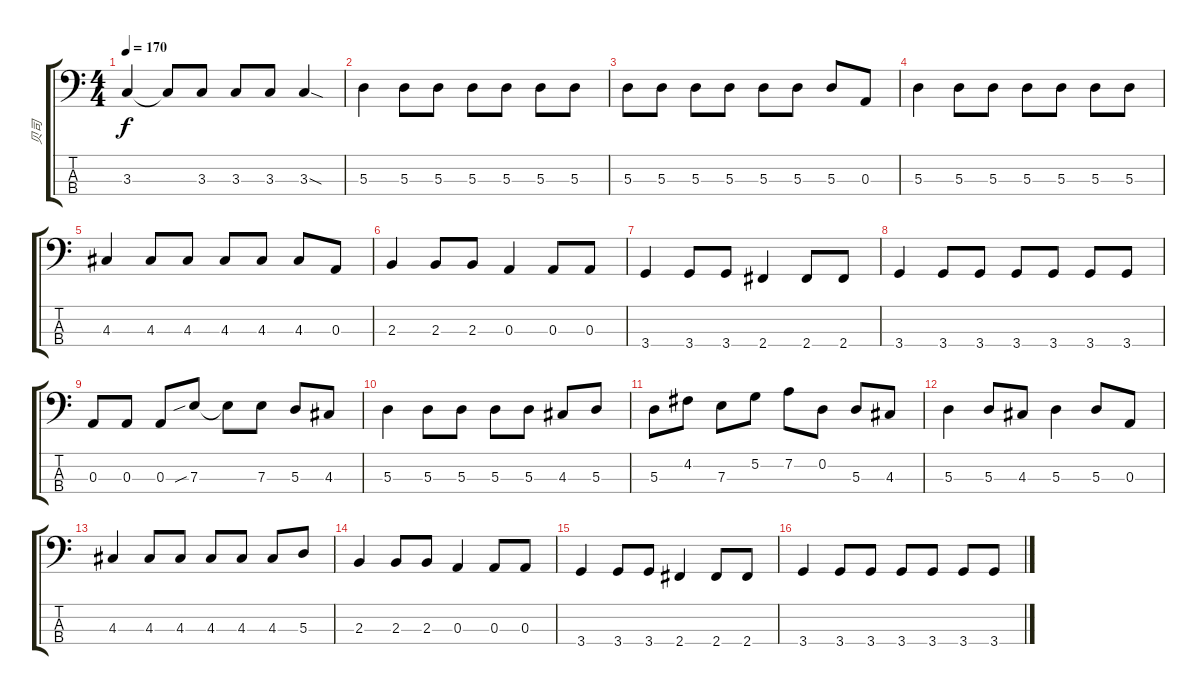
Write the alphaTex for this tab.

\track ("贝司" "贝司") {instrument electricbassfinger}
\staff {score tabs}
\tuning (G2 D2 A1 E1) {hide}
\ts (4 4)
\tempo 170
\clef f4
\ks c
3.3.4{dy f} 3.3{t}.8 3.3.8 3.3.8 3.3.8 3.3{sod}.4 |
5.3.4 5.3.8 5.3.8 5.3.8 5.3.8 5.3.8 5.3.8 |
5.3.8 5.3.8 5.3.8 5.3.8 5.3.8 5.3.8 5.3.8 0.3.8 |
5.3.4 5.3.8 5.3.8 5.3.8 5.3.8 5.3.8 5.3.8 |
4.3.4 4.3.8 4.3.8 4.3.8 4.3.8 4.3.8 0.3.8 |
2.3.4 2.3.8 2.3.8 0.3.4 0.3.8 0.3.8 |
3.4.4 3.4.8 3.4.8 2.4.4 2.4.8 2.4.8 |
3.4.4 3.4.8 3.4.8 3.4.8 3.4.8 3.4.8 3.4.8 |
0.3.8 0.3.8 0.3.8 7.3{sib}.8 7.3{t}.8 7.3.8 5.3.8 4.3.8 |
5.3.4 5.3.8 5.3.8 5.3.8 5.3.8 4.3.8 5.3.8 |
5.3.8 4.2.8 7.3.8 5.2.8 7.2.8 0.2.8 5.3.8 4.3.8 |
5.3.4 5.3.8 4.3.8 5.3.4 5.3.8 0.3.8 |
4.3.4 4.3.8 4.3.8 4.3.8 4.3.8 4.3.8 5.3.8 |
2.3.4 2.3.8 2.3.8 0.3.4 0.3.8 0.3.8 |
3.4.4 3.4.8 3.4.8 2.4.4 2.4.8 2.4.8 |
3.4.4 3.4.8 3.4.8 3.4.8 3.4.8 3.4.8 3.4.8
